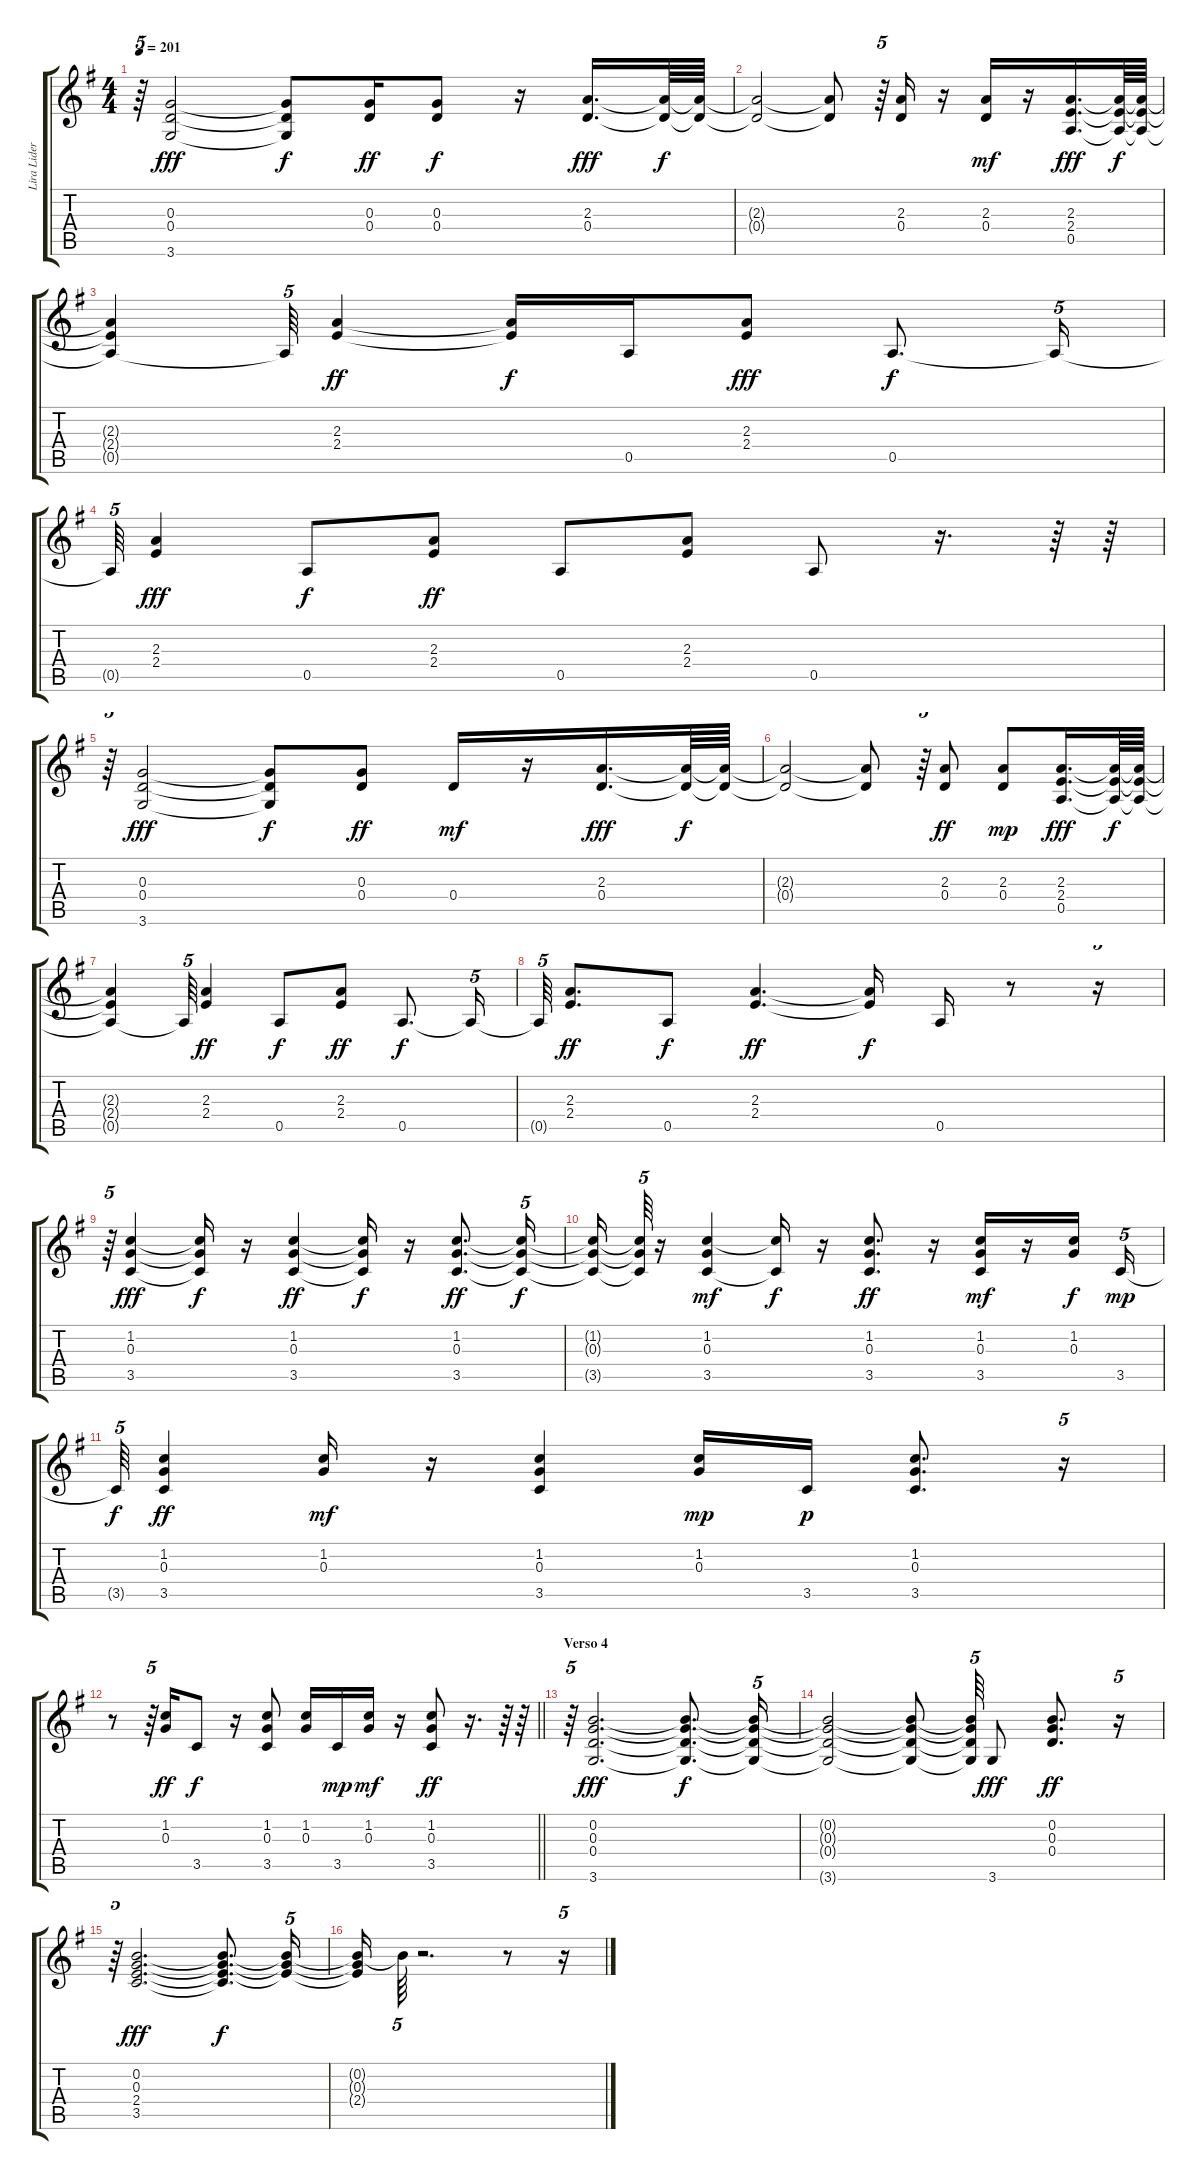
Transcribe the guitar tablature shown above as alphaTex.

\track ("Lira Lider" "Lira Lider") {instrument distortionguitar}
\staff {score tabs}
\tuning (E4 B3 G3 D3 A2 E2) {hide}
\ts (4 4)
\tempo 201
\clef g2
\ks g
r.64{tu (5 4) dy ff} (0.3 0.4 3.6).2{dy fff} (0.3{t} 0.4{t} 3.6{t}).8{dy f} (0.3 0.4).16{dy ff} (0.3 0.4).8{dy f} r.16 (2.3 0.4).16{d dy fff} (2.3{t} 0.4{t}).64{dy f} (2.3{t} 0.4{t}).64 |
(2.3{t} 0.4{t}).2 (2.3{t} 0.4{t}).8 r.64{tu (5 4)} (2.3 0.4).16 r.16 (2.3 0.4).16{dy mf} r.16 (2.3 2.4 0.5).16{d dy fff} (2.3{t} 2.4{t} 0.5{t}).64{dy f} (2.3{t} 2.4{t} 0.5{t}).64 |
(2.3{t} 2.4{t} 0.5{t}).4 0.5{t}.64{tu (5 4)} (2.3 2.4).4{dy ff} (2.3{t} 2.4{t}).16{dy f} 0.5.16 (2.3 2.4).8{dy fff} 0.5.8{d dy f} 0.5{t}.16{tu (5 4)} |
0.5{t}.64{tu (5 4)} (2.3 2.4).4{dy fff} 0.5.8{dy f} (2.3 2.4).8{dy ff} 0.5.8 (2.3 2.4).8 0.5.8 r.16{d} r.64 r.64 |
r.64{tu (5 4)} (0.3 0.4 3.6).2{dy fff} (0.3{t} 0.4{t} 3.6{t}).8{dy f} (0.3 0.4).8{dy ff} 0.4.16{dy mf} r.16 (2.3 0.4).16{d dy fff} (2.3{t} 0.4{t}).64{dy f} (2.3{t} 0.4{t}).64 |
(2.3{t} 0.4{t}).2 (2.3{t} 0.4{t}).8 r.64{tu (5 4)} (2.3 0.4).8{dy ff} (2.3 0.4).8{dy mp} (2.3 2.4 0.5).16{d dy fff} (2.3{t} 2.4{t} 0.5{t}).64{dy f} (2.3{t} 2.4{t} 0.5{t}).64 |
(2.3{t} 2.4{t} 0.5{t}).4 0.5{t}.64{tu (5 4)} (2.3 2.4).4{dy ff} 0.5.8{dy f} (2.3 2.4).8{dy ff} 0.5.8{d dy f} 0.5{t}.16{tu (5 4)} |
0.5{t}.64{tu (5 4)} (2.3 2.4).8{d dy ff} 0.5.8{dy f} (2.3 2.4).4{d dy ff} (2.3{t} 2.4{t}).16{dy f} 0.5.16 r.8 r.16{tu (5 4)} |
r.64{tu (5 4)} (1.2 0.3 3.5).4{dy fff} (1.2{t} 0.3{t} 3.5{t}).16{dy f} r.16 (1.2 0.3 3.5).4{dy ff} (1.2{t} 0.3{t} 3.5{t}).16{dy f} r.16 (1.2 0.3 3.5).8{d dy ff} (1.2{t} 0.3{t} 3.5{t}).16{tu (5 4) dy f} |
(1.2{t} 0.3{t} 3.5{t}).16 (1.2{t} 0.3{t} 3.5{t}).64{tu (5 4)} r.16 (1.2 0.3 3.5).4{dy mf} (1.2{t} 3.5{t}).16{dy f} r.16 (1.2 0.3 3.5).8{d dy ff} r.16 (1.2 0.3 3.5).16{dy mf} r.16 (1.2 0.3).16{dy f} 3.5.16{tu (5 4) dy mp} |
3.5{t}.64{tu (5 4) dy f} (1.2 0.3 3.5).4{dy ff} (1.2 0.3).16{dy mf} r.16 (1.2 0.3 3.5).4 (1.2 0.3).16{dy mp} 3.5.16{dy p} (1.2 0.3 3.5).8{d} r.16{tu (5 4)} |
\barLineRight lightlight
r.8 r.64{tu (5 4)} (1.2 0.3).16{dy ff} 3.5.8{dy f} r.16 (1.2 0.3 3.5).8 (1.2 0.3).16 3.5.16{dy mp} (1.2 0.3).16{dy mf} r.16 (1.2 0.3 3.5).8{dy ff} r.16{d} r.64 r.64 |
\section ("" "Verso 4")
r.64{tu (5 4)} (0.2 0.3 0.4 3.6).2{d dy fff} (0.2{t} 0.3{t} 0.4{t} 3.6{t}).8{d dy f} (0.2{t} 0.3{t} 0.4{t} 3.6{t}).16{tu (5 4)} |
(0.2{t} 0.3{t} 0.4{t} 3.6{t}).2 (0.2{t} 0.3{t} 0.4{t} 3.6{t}).8 (0.2{t} 0.3{t} 0.4{t} 3.6{t}).64{tu (5 4)} 3.6.8{dy fff} (0.2 0.3 0.4).8{d dy ff} r.16{tu (5 4)} |
r.64{tu (5 4)} (0.2 0.3 2.4 3.5).2{d dy fff} (0.2{t} 0.3{t} 2.4{t} 3.5{t}).8{d dy f} (0.2{t} 0.3{t} 2.4{t}).16{tu (5 4)} |
(0.2{t} 0.3{t} 2.4{t}).16 0.2{t}.64{tu (5 4)} r.2{d} r.8 r.16{tu (5 4)}
